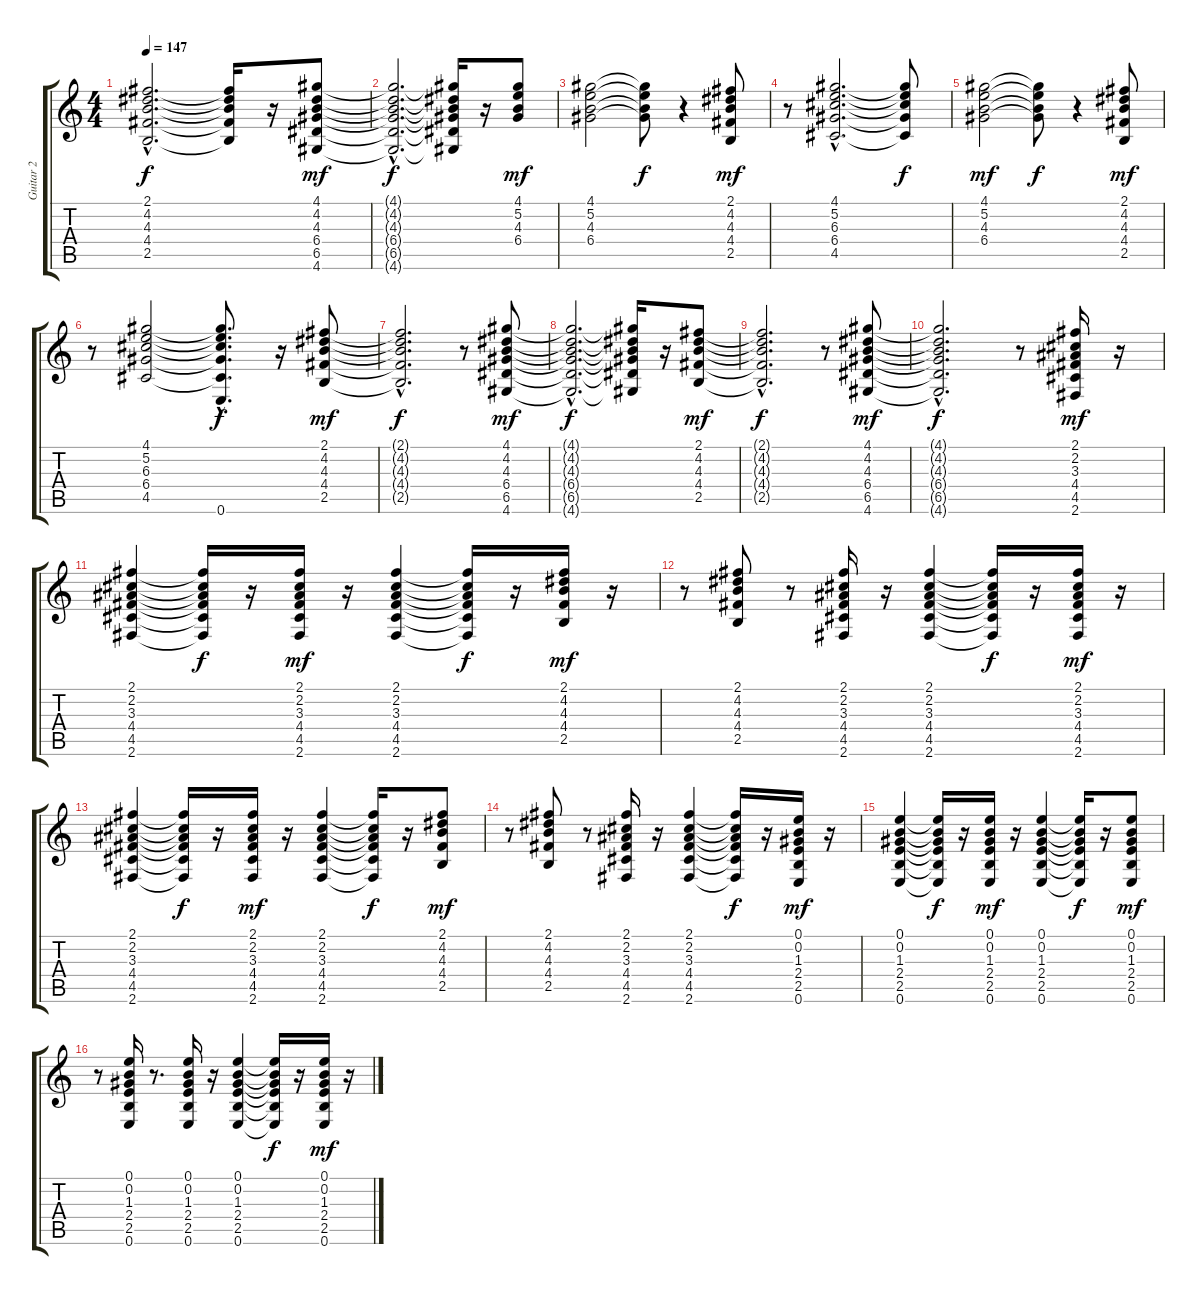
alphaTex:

\track ("Guitar 2" "Guitar 2") {instrument overdrivenguitar}
\staff {score tabs}
\tuning (E4 B3 G3 D3 A2 E2) {hide}
\ts (4 4)
\tempo 147
\clef g2
\ks c
(2.1{hac t} 4.2{hac t} 4.3{hac t} 4.4{hac t} 2.5{hac t}).2{d dy f} (2.1{t} 4.2{t} 4.3{t} 4.4{t} 2.5{t}).16 r.16 (4.1 4.2 4.3 6.4 6.5 4.6).8{dy mf} |
(4.1{hac t} 4.2{hac t} 4.3{hac t} 6.4{hac t} 6.5{hac t} 4.6{hac t}).2{d dy f} (4.1{t} 4.2{t} 4.3{t} 6.4{t} 6.5{t} 4.6{t}).16 r.16 (4.1 5.2 4.3 6.4).8{dy mf} |
(4.1 5.2 4.3 6.4).2 (4.1{t} 5.2{t} 4.3{t} 6.4{t}).8{dy f} r.4 (2.1 4.2 4.3 4.4 2.5).8{dy mf} |
r.8 (4.1{hac} 5.2{hac} 6.3{hac} 6.4{hac} 4.5{hac}).2{d} (4.1{t} 5.2{t} 6.3{t} 6.4{t} 4.5{t}).8{dy f} |
(4.1 5.2 4.3 6.4).2{dy mf} (4.1{t} 5.2{t} 4.3{t} 6.4{t}).8{dy f} r.4 (2.1 4.2 4.3 4.4 2.5).8{dy mf} |
r.8 (4.1 5.2 6.3 6.4 4.5).2 (4.1{hac t} 5.2{hac t} 6.3{hac t} 6.4{hac t} 4.5{hac t} 0.6{hac}).8{d dy f} r.16 (2.1 4.2 4.3 4.4 2.5).8{dy mf} |
(2.1{hac t} 4.2{hac t} 4.3{hac t} 4.4{hac t} 2.5{hac t}).2{d dy f} r.8 (4.1 4.2 4.3 6.4 6.5 4.6).8{dy mf} |
(4.1{hac t} 4.2{hac t} 4.3{hac t} 6.4{hac t} 6.5{hac t} 4.6{hac t}).2{d dy f} (4.1{t} 4.2{t} 4.3{t} 6.4{t} 6.5{t} 4.6{t}).16 r.16 (2.1 4.2 4.3 4.4 2.5).8{dy mf} |
(2.1{hac t} 4.2{hac t} 4.3{hac t} 4.4{hac t} 2.5{hac t}).2{d dy f} r.8 (4.1 4.2 4.3 6.4 6.5 4.6).8{dy mf} |
(4.1{hac t} 4.2{hac t} 4.3{hac t} 6.4{hac t} 6.5{hac t} 4.6{hac t}).2{d dy f} r.8 (2.1 2.2 3.3 4.4 4.5 2.6).16{dy mf} r.16 |
(2.1 2.2 3.3 4.4 4.5 2.6).4 (2.1{t} 2.2{t} 3.3{t} 4.4{t} 4.5{t} 2.6{t}).16{dy f} r.16 (2.1 2.2 3.3 4.4 4.5 2.6).16{dy mf} r.16 (2.1 2.2 3.3 4.4 4.5 2.6).4 (2.1{t} 2.2{t} 3.3{t} 4.4{t} 4.5{t} 2.6{t}).16{dy f} r.16 (2.1 4.2 4.3 4.4 2.5).16{dy mf} r.16 |
r.8 (2.1 4.2 4.3 4.4 2.5).8 r.8 (2.1 2.2 3.3 4.4 4.5 2.6).16 r.16 (2.1 2.2 3.3 4.4 4.5 2.6).4 (2.1{t} 2.2{t} 3.3{t} 4.4{t} 4.5{t} 2.6{t}).16{dy f} r.16 (2.1 2.2 3.3 4.4 4.5 2.6).16{dy mf} r.16 |
(2.1 2.2 3.3 4.4 4.5 2.6).4 (2.1{t} 2.2{t} 3.3{t} 4.4{t} 4.5{t} 2.6{t}).16{dy f} r.16 (2.1 2.2 3.3 4.4 4.5 2.6).16{dy mf} r.16 (2.1 2.2 3.3 4.4 4.5 2.6).4 (2.1{t} 2.2{t} 3.3{t} 4.4{t} 4.5{t} 2.6{t}).16{dy f} r.16 (2.1 4.2 4.3 4.4 2.5).8{dy mf} |
r.8 (2.1 4.2 4.3 4.4 2.5).8 r.8 (2.1 2.2 3.3 4.4 4.5 2.6).16 r.16 (2.1 2.2 3.3 4.4 4.5 2.6).4 (2.1{t} 2.2{t} 3.3{t} 4.4{t} 4.5{t} 2.6{t}).16{dy f} r.16 (0.1 0.2 1.3 2.4 2.5 0.6).16{dy mf} r.16 |
(0.1 0.2 1.3 2.4 2.5 0.6).4 (0.1{t} 0.2{t} 1.3{t} 2.4{t} 2.5{t} 0.6{t}).16{dy f} r.16 (0.1 0.2 1.3 2.4 2.5 0.6).16{dy mf} r.16 (0.1 0.2 1.3 2.4 2.5 0.6).4 (0.1{t} 0.2{t} 1.3{t} 2.4{t} 2.5{t} 0.6{t}).16{dy f} r.16 (0.1 0.2 1.3 2.4 2.5 0.6).8{dy mf} |
r.8 (0.1 0.2 1.3 2.4 2.5 0.6).16 r.8{d} (0.1 0.2 1.3 2.4 2.5 0.6).16 r.16 (0.1 0.2 1.3 2.4 2.5 0.6).4 (0.1{t} 0.2{t} 1.3{t} 2.4{t} 2.5{t} 0.6{t}).16{dy f} r.16 (0.1 0.2 1.3 2.4 2.5 0.6).16{dy mf} r.16
